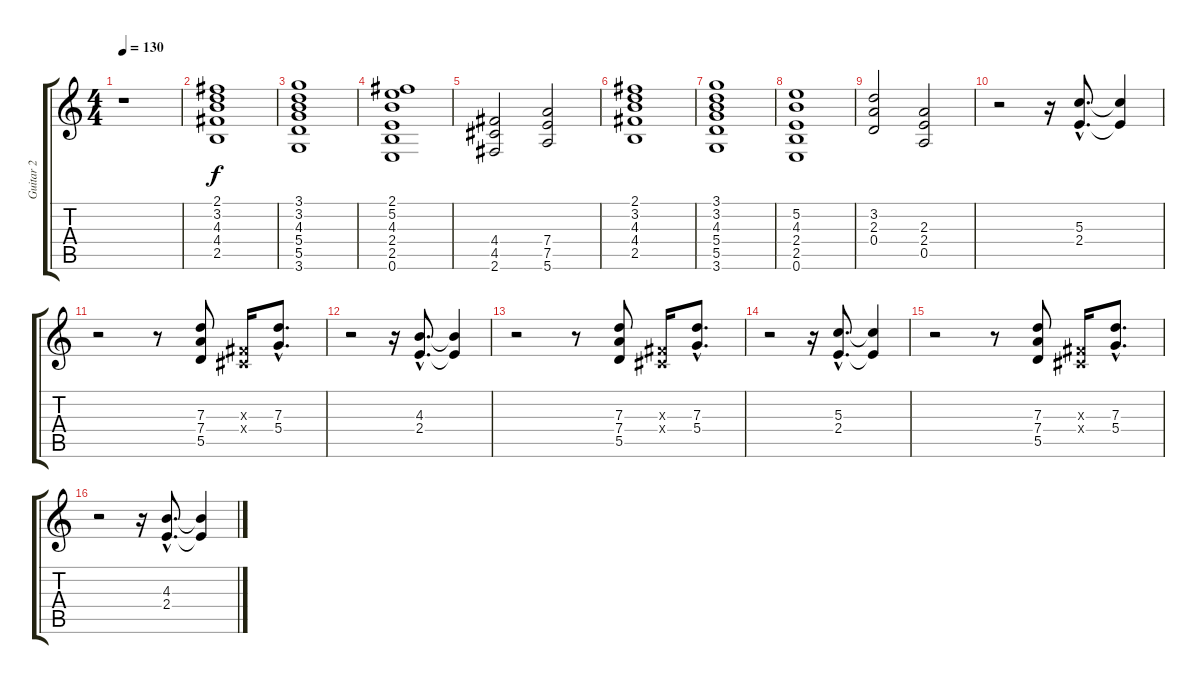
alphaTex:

\track ("Guitar 2" "Guitar 2") {instrument overdrivenguitar}
\staff {score tabs}
\tuning (E4 B3 G3 D3 A2 E2) {hide}
\ts (4 4)
\tempo 130
\clef g2
\ks c
r.1{dy f} |
(2.1 3.2 4.3 4.4 2.5).1 |
(3.1 3.2 4.3 5.4 5.5 3.6).1 |
(2.1 5.2 4.3 2.4 2.5 0.6).1 |
(4.4 4.5 2.6).2 (7.4 7.5 5.6).2 |
(2.1 3.2 4.3 4.4 2.5).1 |
(3.1 3.2 4.3 5.4 5.5 3.6).1 |
(5.2 4.3 2.4 2.5 0.6).1 |
(3.2 2.3 0.4).2 (2.3 2.4 0.5).2 |
r.2 r.16 (5.3{hac} 2.4{hac}).8{d} (5.3{t} 2.4{t}).4 |
r.2 r.8 (7.3 7.4 5.5).8 (-1.3{x} -1.4{x}).16 (7.3{hac} 5.4{hac}).8{d} |
r.2 r.16 (4.3{hac} 2.4{hac}).8{d} (4.3{t} 2.4{t}).4 |
r.2 r.8 (7.3 7.4 5.5).8 (-1.3{x} -1.4{x}).16 (7.3{hac} 5.4{hac}).8{d} |
r.2 r.16 (5.3{hac} 2.4{hac}).8{d} (5.3{t} 2.4{t}).4 |
r.2 r.8 (7.3 7.4 5.5).8 (-1.3{x} -1.4{x}).16 (7.3{hac} 5.4{hac}).8{d} |
r.2 r.16 (4.3{hac} 2.4{hac}).8{d} (4.3{t} 2.4{t}).4
